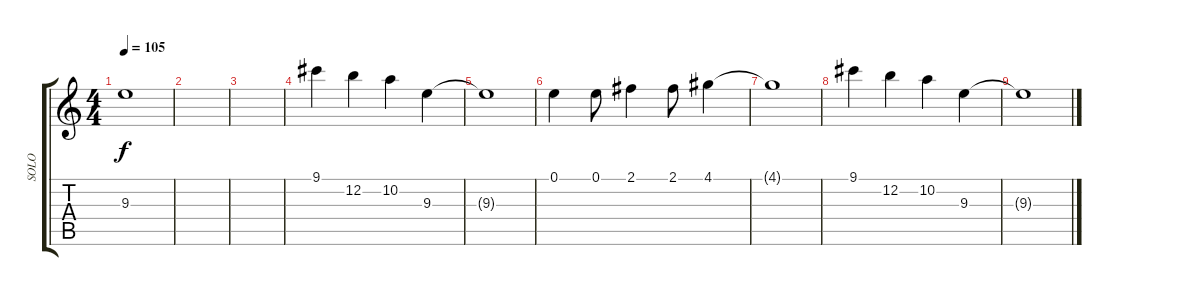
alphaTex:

\track ("SOLO" "SOLO") {instrument overdrivenguitar}
\staff {score tabs}
\tuning (E4 B3 G3 D3 A2 E2) {hide}
\ts (4 4)
\tempo 105
\clef g2
\ks c
9.3{t}.1{dy f} |
|
|
9.1.4 12.2.4 10.2.4 9.3.4 |
9.3{t}.1 |
0.1.4 0.1.8 2.1.4 2.1.8 4.1.4 |
4.1{t}.1 |
9.1.4 12.2.4 10.2.4 9.3.4 |
9.3{t}.1
